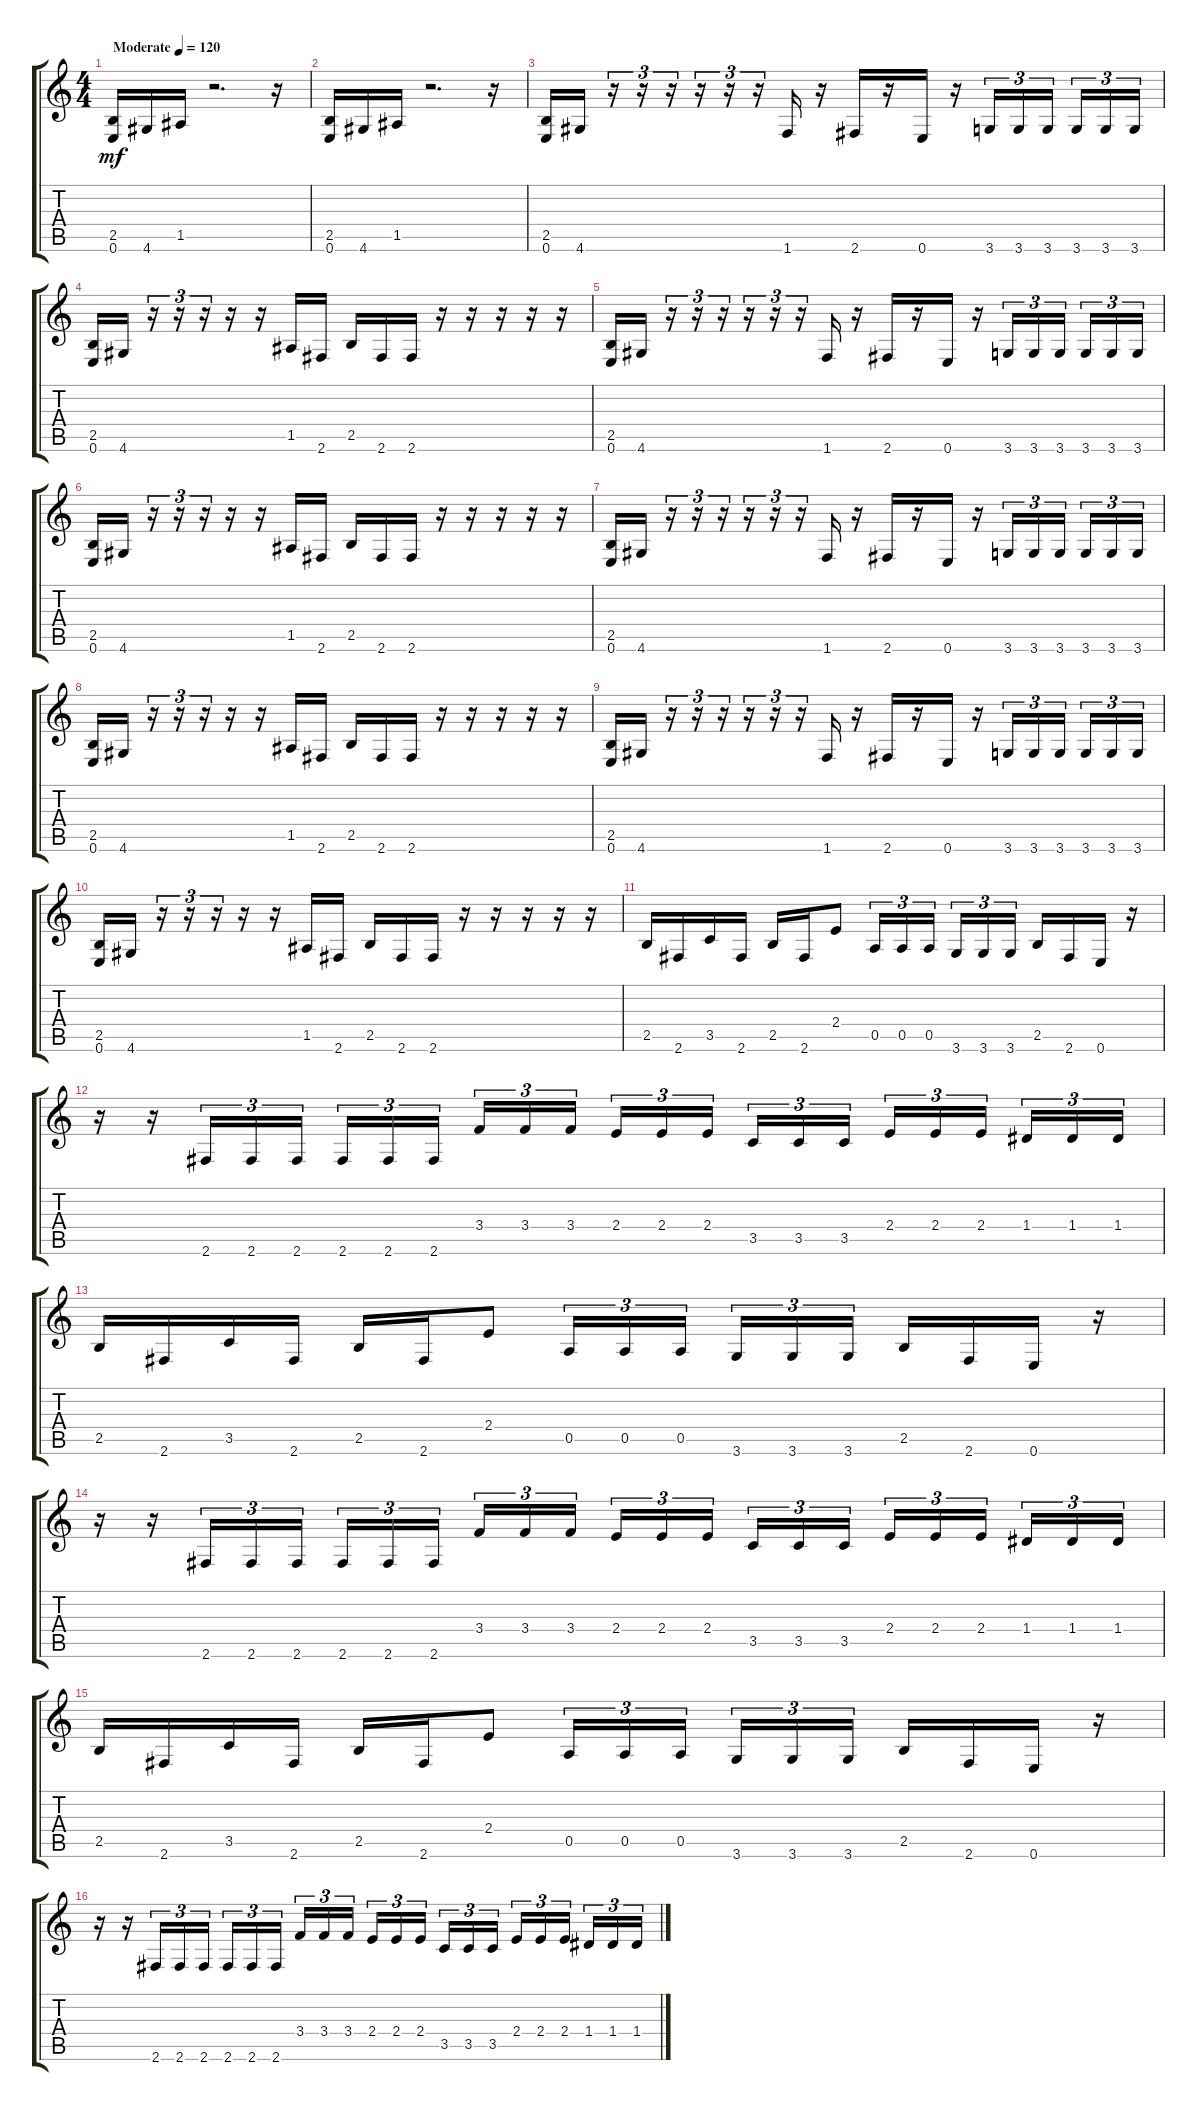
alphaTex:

\track "" {instrument distortionguitar}
\staff {score tabs}
\tuning (E4 B3 G3 D3 A2 E2) {hide}
\ts (4 4)
\tempo (120 "Moderate")
\clef g2
\ks c
(2.5 0.6).16{dy mf instrument distortionguitar} 4.6.16 1.5.16 r.2{d} r.16 |
(2.5 0.6).16 4.6.16 1.5.16 r.2{d} r.16 |
(2.5 0.6).16 4.6.16 r.16{tu (3 2)} r.16{tu (3 2)} r.16{tu (3 2)} r.16{tu (3 2)} r.16{tu (3 2)} r.16{tu (3 2)} 1.6.16 r.16 2.6.16 r.16 0.6.16 r.16 3.6.16{tu (3 2)} 3.6.16{tu (3 2)} 3.6.16{tu (3 2)} 3.6.16{tu (3 2)} 3.6.16{tu (3 2)} 3.6.16{tu (3 2)} |
(2.5 0.6).16 4.6.16 r.16{tu (3 2)} r.16{tu (3 2)} r.16{tu (3 2)} r.16 r.16 1.5.16 2.6.16 2.5.16 2.6.16 2.6.16 r.16 r.16 r.16 r.16 r.16 |
(2.5 0.6).16 4.6.16 r.16{tu (3 2)} r.16{tu (3 2)} r.16{tu (3 2)} r.16{tu (3 2)} r.16{tu (3 2)} r.16{tu (3 2)} 1.6.16 r.16 2.6.16 r.16 0.6.16 r.16 3.6.16{tu (3 2)} 3.6.16{tu (3 2)} 3.6.16{tu (3 2)} 3.6.16{tu (3 2)} 3.6.16{tu (3 2)} 3.6.16{tu (3 2)} |
(2.5 0.6).16 4.6.16 r.16{tu (3 2)} r.16{tu (3 2)} r.16{tu (3 2)} r.16 r.16 1.5.16 2.6.16 2.5.16 2.6.16 2.6.16 r.16 r.16 r.16 r.16 r.16 |
(2.5 0.6).16 4.6.16 r.16{tu (3 2)} r.16{tu (3 2)} r.16{tu (3 2)} r.16{tu (3 2)} r.16{tu (3 2)} r.16{tu (3 2)} 1.6.16 r.16 2.6.16 r.16 0.6.16 r.16 3.6.16{tu (3 2)} 3.6.16{tu (3 2)} 3.6.16{tu (3 2)} 3.6.16{tu (3 2)} 3.6.16{tu (3 2)} 3.6.16{tu (3 2)} |
(2.5 0.6).16 4.6.16 r.16{tu (3 2)} r.16{tu (3 2)} r.16{tu (3 2)} r.16 r.16 1.5.16 2.6.16 2.5.16 2.6.16 2.6.16 r.16 r.16 r.16 r.16 r.16 |
(2.5 0.6).16 4.6.16 r.16{tu (3 2)} r.16{tu (3 2)} r.16{tu (3 2)} r.16{tu (3 2)} r.16{tu (3 2)} r.16{tu (3 2)} 1.6.16 r.16 2.6.16 r.16 0.6.16 r.16 3.6.16{tu (3 2)} 3.6.16{tu (3 2)} 3.6.16{tu (3 2)} 3.6.16{tu (3 2)} 3.6.16{tu (3 2)} 3.6.16{tu (3 2)} |
(2.5 0.6).16 4.6.16 r.16{tu (3 2)} r.16{tu (3 2)} r.16{tu (3 2)} r.16 r.16 1.5.16 2.6.16 2.5.16 2.6.16 2.6.16 r.16 r.16 r.16 r.16 r.16 |
2.5.16 2.6.16 3.5.16 2.6.16 2.5.16 2.6.16 2.4.8 0.5.16{tu (3 2)} 0.5.16{tu (3 2)} 0.5.16{tu (3 2)} 3.6.16{tu (3 2)} 3.6.16{tu (3 2)} 3.6.16{tu (3 2)} 2.5.16 2.6.16 0.6.16 r.16 |
r.16 r.16 2.6.16{tu (3 2)} 2.6.16{tu (3 2)} 2.6.16{tu (3 2)} 2.6.16{tu (3 2)} 2.6.16{tu (3 2)} 2.6.16{tu (3 2)} 3.4.16{tu (3 2)} 3.4.16{tu (3 2)} 3.4.16{tu (3 2)} 2.4.16{tu (3 2)} 2.4.16{tu (3 2)} 2.4.16{tu (3 2)} 3.5.16{tu (3 2)} 3.5.16{tu (3 2)} 3.5.16{tu (3 2)} 2.4.16{tu (3 2)} 2.4.16{tu (3 2)} 2.4.16{tu (3 2)} 1.4.16{tu (3 2)} 1.4.16{tu (3 2)} 1.4.16{tu (3 2)} |
2.5.16 2.6.16 3.5.16 2.6.16 2.5.16 2.6.16 2.4.8 0.5.16{tu (3 2)} 0.5.16{tu (3 2)} 0.5.16{tu (3 2)} 3.6.16{tu (3 2)} 3.6.16{tu (3 2)} 3.6.16{tu (3 2)} 2.5.16 2.6.16 0.6.16 r.16 |
r.16 r.16 2.6.16{tu (3 2)} 2.6.16{tu (3 2)} 2.6.16{tu (3 2)} 2.6.16{tu (3 2)} 2.6.16{tu (3 2)} 2.6.16{tu (3 2)} 3.4.16{tu (3 2)} 3.4.16{tu (3 2)} 3.4.16{tu (3 2)} 2.4.16{tu (3 2)} 2.4.16{tu (3 2)} 2.4.16{tu (3 2)} 3.5.16{tu (3 2)} 3.5.16{tu (3 2)} 3.5.16{tu (3 2)} 2.4.16{tu (3 2)} 2.4.16{tu (3 2)} 2.4.16{tu (3 2)} 1.4.16{tu (3 2)} 1.4.16{tu (3 2)} 1.4.16{tu (3 2)} |
2.5.16 2.6.16 3.5.16 2.6.16 2.5.16 2.6.16 2.4.8 0.5.16{tu (3 2)} 0.5.16{tu (3 2)} 0.5.16{tu (3 2)} 3.6.16{tu (3 2)} 3.6.16{tu (3 2)} 3.6.16{tu (3 2)} 2.5.16 2.6.16 0.6.16 r.16 |
r.16 r.16 2.6.16{tu (3 2)} 2.6.16{tu (3 2)} 2.6.16{tu (3 2)} 2.6.16{tu (3 2)} 2.6.16{tu (3 2)} 2.6.16{tu (3 2)} 3.4.16{tu (3 2)} 3.4.16{tu (3 2)} 3.4.16{tu (3 2)} 2.4.16{tu (3 2)} 2.4.16{tu (3 2)} 2.4.16{tu (3 2)} 3.5.16{tu (3 2)} 3.5.16{tu (3 2)} 3.5.16{tu (3 2)} 2.4.16{tu (3 2)} 2.4.16{tu (3 2)} 2.4.16{tu (3 2)} 1.4.16{tu (3 2)} 1.4.16{tu (3 2)} 1.4.16{tu (3 2)}
